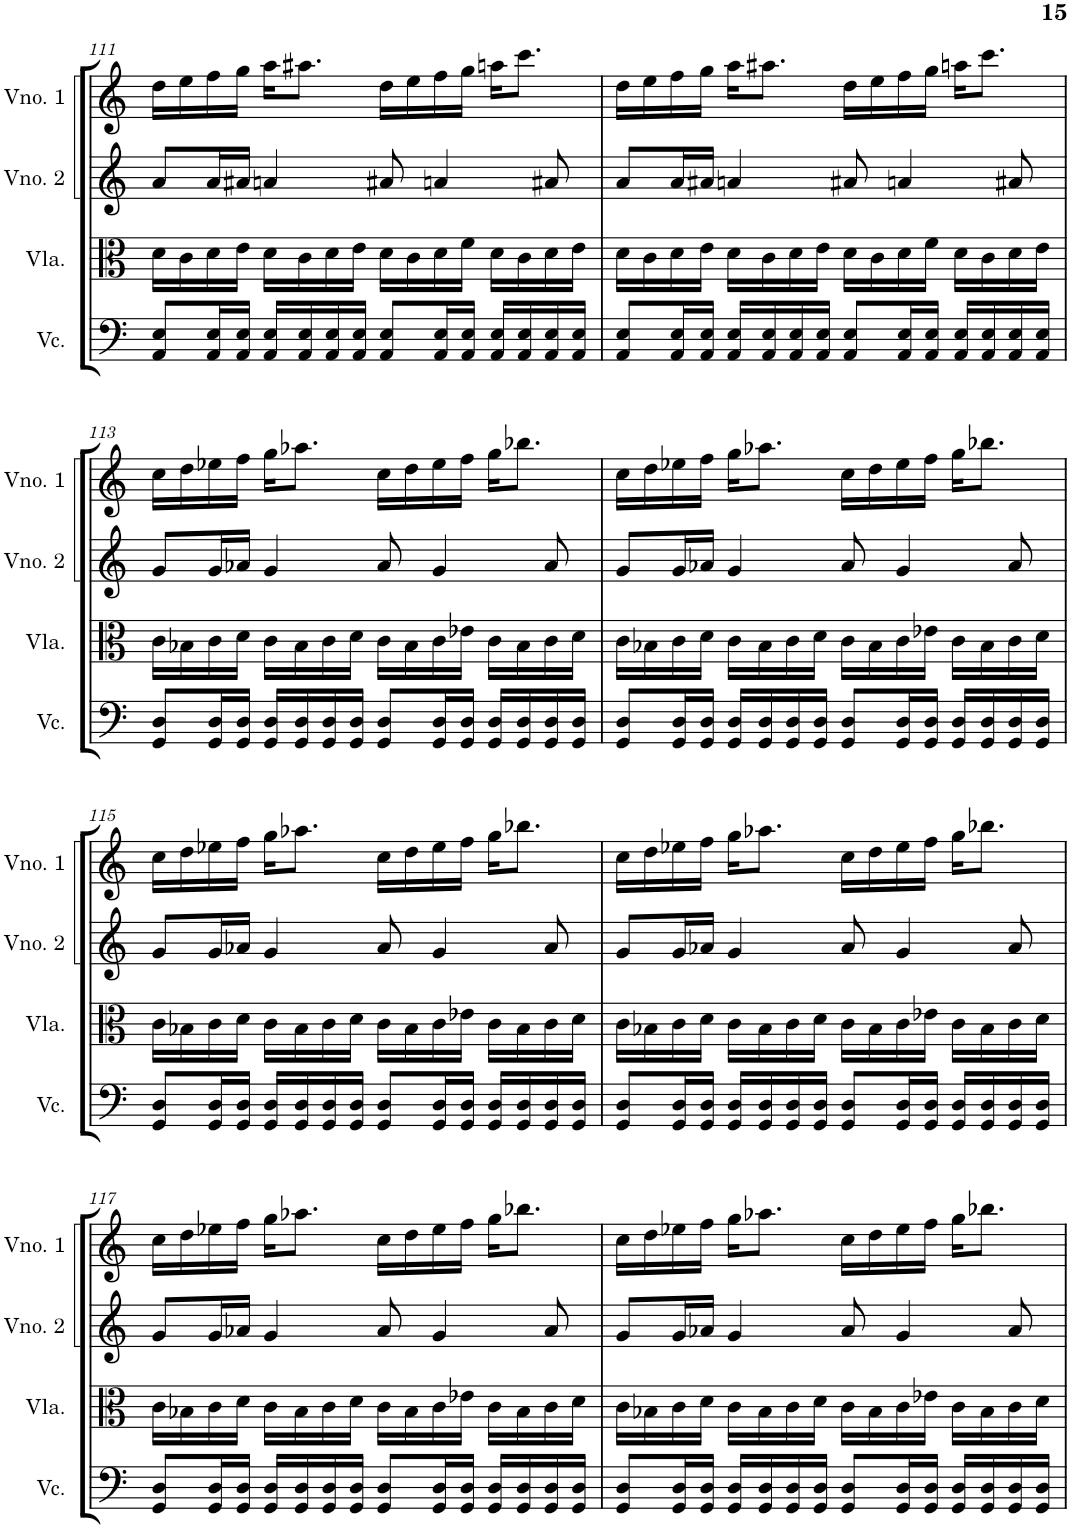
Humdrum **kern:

**kern	**kern	**kern	**kern
*part4	*part3	*part2	*part1
*staff4	*staff3	*staff2	*staff1
*I"Violoncelo	*I"Viola	*I"Violino 2	*I"Violino 1
*I'Vc.	*I'Vla.	*I'Vno. 2	*I'Vno. 1
!!LO:PB:g=z
*clefF4	*clefC3	*clefG2	*clefG2
*k[]	*k[]	*k[]	*k[]
*M4/4	*M4/4	*M4/4	*M4/4
=111	=111	=111	=111
8AA/ 8E/L	16d\LL	8a/L	16dd\LL
.	16c\	.	16ee\
16AA/ 16E/L	16d\	16a/L	16ff\
16AA/ 16E/JJ	16e\JJ	16a#X/JJ	16gg\JJ
16AA/ 16E/LL	16d\LL	4an/	16aa\KL
16AA/ 16E/	16c\	.	8.aa#X\J
16AA/ 16E/	16d\	.	.
16AA/ 16E/JJ	16e\JJ	.	.
8AA/ 8E/L	16d\LL	8a#X/	16dd\LL
.	16c\	.	16ee\
16AA/ 16E/L	16d\	4an/	16ff\
16AA/ 16E/JJ	16f\JJ	.	16gg\JJ
16AA/ 16E/LL	16d\LL	.	16aan\KL
16AA/ 16E/	16c\	.	8.ccc\J
16AA/ 16E/	16d\	8a#X/	.
16AA/ 16E/JJ	16e\JJ	.	.
=112	=112	=112	=112
8AA/ 8E/L	16d\LL	8a/L	16dd\LL
.	16c\	.	16ee\
16AA/ 16E/L	16d\	16a/L	16ff\
16AA/ 16E/JJ	16e\JJ	16a#X/JJ	16gg\JJ
16AA/ 16E/LL	16d\LL	4an/	16aa\KL
16AA/ 16E/	16c\	.	8.aa#X\J
16AA/ 16E/	16d\	.	.
16AA/ 16E/JJ	16e\JJ	.	.
8AA/ 8E/L	16d\LL	8a#X/	16dd\LL
.	16c\	.	16ee\
16AA/ 16E/L	16d\	4an/	16ff\
16AA/ 16E/JJ	16f\JJ	.	16gg\JJ
16AA/ 16E/LL	16d\LL	.	16aan\KL
16AA/ 16E/	16c\	.	8.ccc\J
16AA/ 16E/	16d\	8a#X/	.
16AA/ 16E/JJ	16e\JJ	.	.
!!LO:LB:g=z
=113	=113	=113	=113
8GG/ 8D/L	16c\LL	8g/L	16cc\LL
.	16B-X\	.	16dd\
16GG/ 16D/L	16c\	16g/L	16ee-X\
16GG/ 16D/JJ	16d\JJ	16a-X/JJ	16ff\JJ
16GG/ 16D/LL	16c\LL	4g/	16gg\KL
16GG/ 16D/	16B-\	.	8.aa-X\J
16GG/ 16D/	16c\	.	.
16GG/ 16D/JJ	16d\JJ	.	.
8GG/ 8D/L	16c\LL	8a-/	16cc\LL
.	16B-\	.	16dd\
16GG/ 16D/L	16c\	4g/	16ee-\
16GG/ 16D/JJ	16e-X\JJ	.	16ff\JJ
16GG/ 16D/LL	16c\LL	.	16gg\KL
16GG/ 16D/	16B-\	.	8.bb-X\J
16GG/ 16D/	16c\	8a-/	.
16GG/ 16D/JJ	16d\JJ	.	.
=114	=114	=114	=114
8GG/ 8D/L	16c\LL	8g/L	16cc\LL
.	16B-X\	.	16dd\
16GG/ 16D/L	16c\	16g/L	16ee-X\
16GG/ 16D/JJ	16d\JJ	16a-X/JJ	16ff\JJ
16GG/ 16D/LL	16c\LL	4g/	16gg\KL
16GG/ 16D/	16B-\	.	8.aa-X\J
16GG/ 16D/	16c\	.	.
16GG/ 16D/JJ	16d\JJ	.	.
8GG/ 8D/L	16c\LL	8a-/	16cc\LL
.	16B-\	.	16dd\
16GG/ 16D/L	16c\	4g/	16ee-\
16GG/ 16D/JJ	16e-X\JJ	.	16ff\JJ
16GG/ 16D/LL	16c\LL	.	16gg\KL
16GG/ 16D/	16B-\	.	8.bb-X\J
16GG/ 16D/	16c\	8a-/	.
16GG/ 16D/JJ	16d\JJ	.	.
!!LO:LB:g=z
=115	=115	=115	=115
8GG/ 8D/L	16c\LL	8g/L	16cc\LL
.	16B-X\	.	16dd\
16GG/ 16D/L	16c\	16g/L	16ee-X\
16GG/ 16D/JJ	16d\JJ	16a-X/JJ	16ff\JJ
16GG/ 16D/LL	16c\LL	4g/	16gg\KL
16GG/ 16D/	16B-\	.	8.aa-X\J
16GG/ 16D/	16c\	.	.
16GG/ 16D/JJ	16d\JJ	.	.
8GG/ 8D/L	16c\LL	8a-/	16cc\LL
.	16B-\	.	16dd\
16GG/ 16D/L	16c\	4g/	16ee-\
16GG/ 16D/JJ	16e-X\JJ	.	16ff\JJ
16GG/ 16D/LL	16c\LL	.	16gg\KL
16GG/ 16D/	16B-\	.	8.bb-X\J
16GG/ 16D/	16c\	8a-/	.
16GG/ 16D/JJ	16d\JJ	.	.
=116	=116	=116	=116
8GG/ 8D/L	16c\LL	8g/L	16cc\LL
.	16B-X\	.	16dd\
16GG/ 16D/L	16c\	16g/L	16ee-X\
16GG/ 16D/JJ	16d\JJ	16a-X/JJ	16ff\JJ
16GG/ 16D/LL	16c\LL	4g/	16gg\KL
16GG/ 16D/	16B-\	.	8.aa-X\J
16GG/ 16D/	16c\	.	.
16GG/ 16D/JJ	16d\JJ	.	.
8GG/ 8D/L	16c\LL	8a-/	16cc\LL
.	16B-\	.	16dd\
16GG/ 16D/L	16c\	4g/	16ee-\
16GG/ 16D/JJ	16e-X\JJ	.	16ff\JJ
16GG/ 16D/LL	16c\LL	.	16gg\KL
16GG/ 16D/	16B-\	.	8.bb-X\J
16GG/ 16D/	16c\	8a-/	.
16GG/ 16D/JJ	16d\JJ	.	.
!!LO:LB:g=z
=117	=117	=117	=117
8GG/ 8D/L	16c\LL	8g/L	16cc\LL
.	16B-X\	.	16dd\
16GG/ 16D/L	16c\	16g/L	16ee-X\
16GG/ 16D/JJ	16d\JJ	16a-X/JJ	16ff\JJ
16GG/ 16D/LL	16c\LL	4g/	16gg\KL
16GG/ 16D/	16B-\	.	8.aa-X\J
16GG/ 16D/	16c\	.	.
16GG/ 16D/JJ	16d\JJ	.	.
8GG/ 8D/L	16c\LL	8a-/	16cc\LL
.	16B-\	.	16dd\
16GG/ 16D/L	16c\	4g/	16ee-\
16GG/ 16D/JJ	16e-X\JJ	.	16ff\JJ
16GG/ 16D/LL	16c\LL	.	16gg\KL
16GG/ 16D/	16B-\	.	8.bb-X\J
16GG/ 16D/	16c\	8a-/	.
16GG/ 16D/JJ	16d\JJ	.	.
=118	=118	=118	=118
8GG/ 8D/L	16c\LL	8g/L	16cc\LL
.	16B-X\	.	16dd\
16GG/ 16D/L	16c\	16g/L	16ee-X\
16GG/ 16D/JJ	16d\JJ	16a-X/JJ	16ff\JJ
16GG/ 16D/LL	16c\LL	4g/	16gg\KL
16GG/ 16D/	16B-\	.	8.aa-X\J
16GG/ 16D/	16c\	.	.
16GG/ 16D/JJ	16d\JJ	.	.
8GG/ 8D/L	16c\LL	8a-/	16cc\LL
.	16B-\	.	16dd\
16GG/ 16D/L	16c\	4g/	16ee-\
16GG/ 16D/JJ	16e-X\JJ	.	16ff\JJ
16GG/ 16D/LL	16c\LL	.	16gg\KL
16GG/ 16D/	16B-\	.	8.bb-X\J
16GG/ 16D/	16c\	8a-/	.
16GG/ 16D/JJ	16d\JJ	.	.
=	=	=	=
*-	*-	*-	*-
